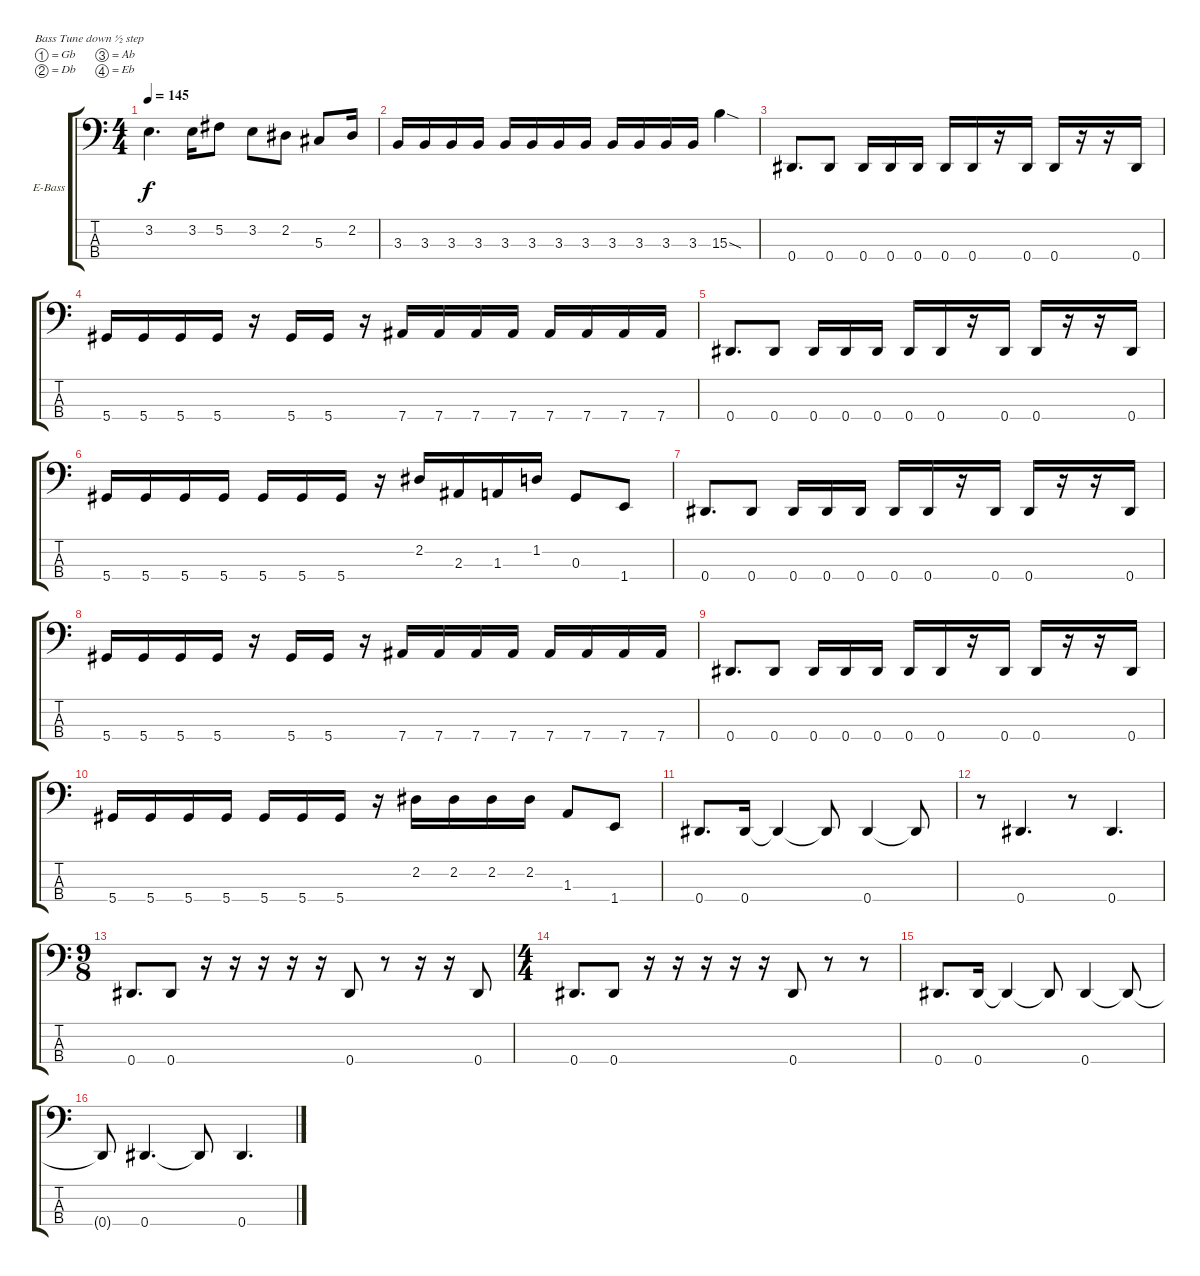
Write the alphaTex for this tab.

\bracketExtendMode groupsimilarinstruments
\firstSystemTrackNameOrientation horizontal
\otherSystemsTrackNameOrientation horizontal
\track ("Arif Mirabdolbaghi" "E-Bass") {solo instrument electricbassfinger}
\staff {score tabs}
\tuning (Gb2 Db2 Ab1 Eb1)
\ts (4 4)
\tempo 145
\clef f4
\ks c
3.2.4{d dy f} 3.2.16 5.2.8 3.2.8 2.2.8 5.3.8 2.2.16 |
3.3.16 3.3.16 3.3.16 3.3.16 3.3.16 3.3.16 3.3.16 3.3.16 3.3.16 3.3.16 3.3.16 3.3.16 15.3{sod}.4 |
0.4.8{d} 0.4.8 0.4.16 0.4.16 0.4.16 0.4.16 0.4.16 r.16 0.4.16 0.4.16 r.16 r.16 0.4.16 |
5.4.16 5.4.16 5.4.16 5.4.16 r.16 5.4.16 5.4.16 r.16 7.4.16 7.4.16 7.4.16 7.4.16 7.4.16 7.4.16 7.4.16 7.4.16 |
0.4.8{d} 0.4.8 0.4.16 0.4.16 0.4.16 0.4.16 0.4.16 r.16 0.4.16 0.4.16 r.16 r.16 0.4.16 |
5.4.16 5.4.16 5.4.16 5.4.16 5.4.16 5.4.16 5.4.16 r.16 2.2.16 2.3.16 1.3.16 1.2.16 0.3.8 1.4.8 |
0.4.8{d} 0.4.8 0.4.16 0.4.16 0.4.16 0.4.16 0.4.16 r.16 0.4.16 0.4.16 r.16 r.16 0.4.16 |
5.4.16 5.4.16 5.4.16 5.4.16 r.16 5.4.16 5.4.16 r.16 7.4.16 7.4.16 7.4.16 7.4.16 7.4.16 7.4.16 7.4.16 7.4.16 |
0.4.8{d} 0.4.8 0.4.16 0.4.16 0.4.16 0.4.16 0.4.16 r.16 0.4.16 0.4.16 r.16 r.16 0.4.16 |
5.4.16 5.4.16 5.4.16 5.4.16 5.4.16 5.4.16 5.4.16 r.16 2.2.16 2.2.16 2.2.16 2.2.16 1.3.8 1.4.8 |
0.4.8{d} 0.4.16 0.4{t}.4 0.4{t}.8 0.4.4 0.4{t}.8 |
r.8 0.4.4{d} r.8 0.4.4{d} |
\ts (9 8)
\beaming (8 3 3 3)
0.4.8{d} 0.4.8 r.16 r.16 r.16 r.16 r.16 0.4.8 r.8 r.16 r.16 0.4.8 |
\ts (4 4)
\beaming (8 2 2 2 2)
0.4.8{d} 0.4.8 r.16 r.16 r.16 r.16 r.16 0.4.8 r.8 r.8 |
0.4.8{d} 0.4.16 0.4{t}.4 0.4{t}.8 0.4.4 0.4{t}.8 |
0.4{t}.8 0.4.4{d} 0.4{t}.8 0.4.4{d}
